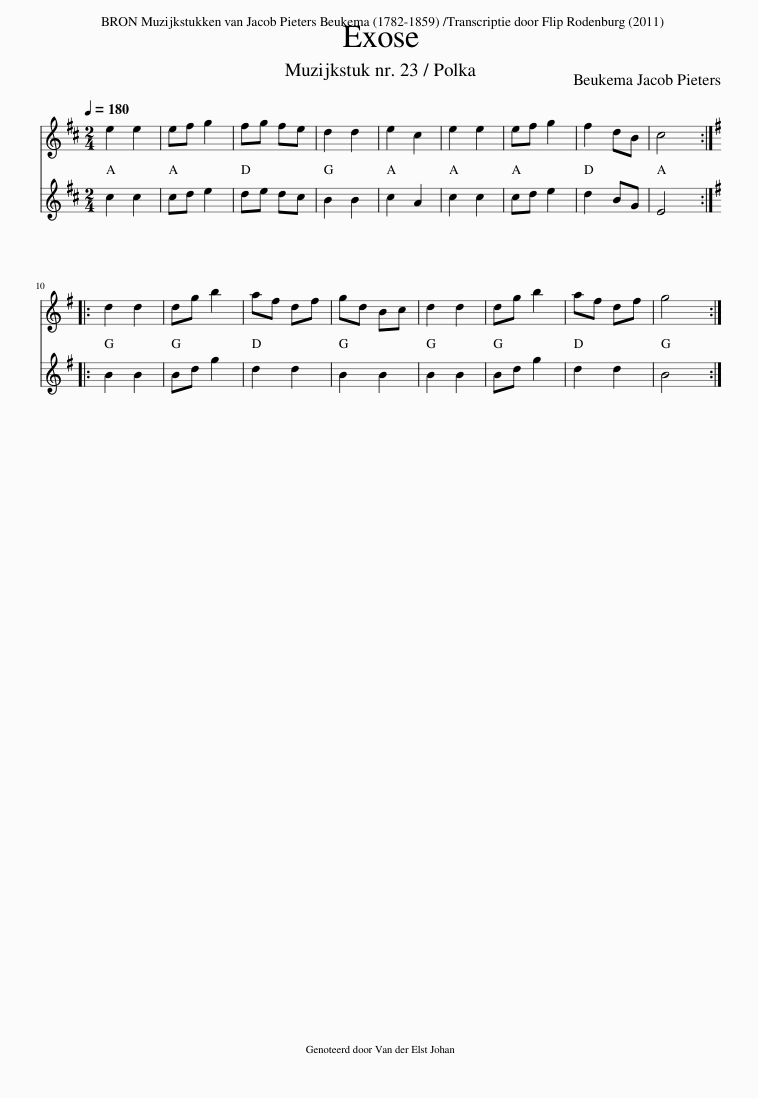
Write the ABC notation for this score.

X:1
%%score 1 2
L:1/8
Q:1/4=180
M:2/4
I:linebreak $
K:D
V:1 treble
V:2 treble
V:1
 e2 e2 | ef g2 | fg fe | d2 d2 | e2 c2 | %5
 e2 e2 | ef g2 | f2 dB | c4 ::$[K:G] d2 d2 | %10
 dg b2 | af df | gd Bc | d2 d2 | dg b2 | %15
 af df | g4 :| %17
V:2
 c2 c2 | cd e2 | de dc | B2 B2 | c2 A2 | %5
 c2 c2 | cd e2 | d2 BG | E4 ::$[K:G] B2 B2 | %10
 Bd g2 | d2 d2 | B2 B2 | B2 B2 | Bd g2 | %15
 d2 d2 | B4 :| %17
